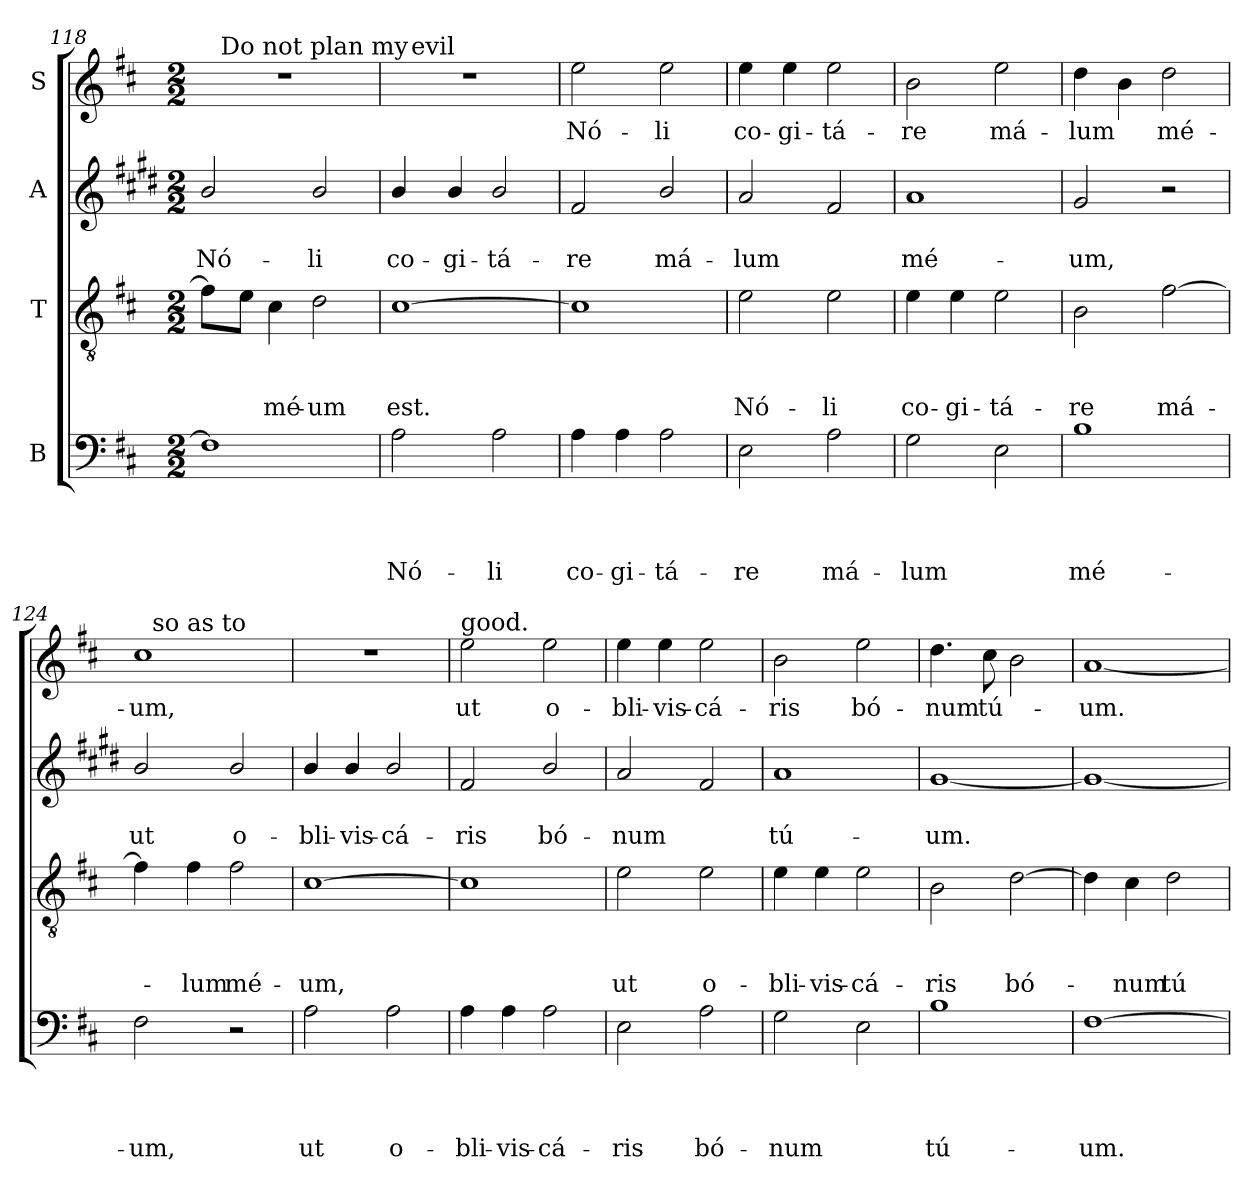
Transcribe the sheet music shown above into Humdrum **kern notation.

**kern	**text	**text	**text	**text	**kern	**text	**text	**text	**kern	**text	**text	**kern	**text
*part4	*part4	*part4	*part4	*part4	*part3	*part3	*part3	*part3	*part2	*part2	*part2	*part1	*part1
*staff4	*staff4	*staff4	*staff4	*staff4	*staff3	*staff3	*staff3	*staff3	*staff2	*staff2	*staff2	*staff1	*staff1
*I"B	*	*	*	*	*I"T	*	*	*	*I"A	*	*	*I"S	*
!!LO:LB:g=z
*clefF4	*	*	*	*	*clefGv2	*	*	*	*clefG2	*	*	*clefG2	*
*	*	*	*	*	*	*	*	*	*ITrd1c2	*	*	*	*
*k[f#c#]	*	*	*	*	*k[f#c#]	*	*	*	*k[f#c#]	*	*	*k[f#c#]	*
*D:	*	*	*	*	*D:	*	*	*	*D:	*	*	*D:	*
*M2/2	*	*	*	*	*M2/2	*	*	*	*M2/2	*	*	*M2/2	*
=118	=118	=118	=118	=118	=118	=118	=118	=118	=118	=118	=118	=118	=118
!	!	!	!	!	!	!	!	!	!	!	!LO:LY:b	!	!
*	*	*	*	*	*	*	*	*	*	*	*	*^	*
1F#]	.	.	.	.	8f#\L]	.	.	.	2a/	.	Nó-	1r	16ryy	.
!	!	!	!	!	!	!	!	!	!	!	!	!	!LO:TX:a:t=Do not plan my	!
.	.	.	.	.	.	.	.	.	.	.	.	.	2...ryy	.
.	.	.	.	.	8e\J	.	.	.	.	.	.	.	.	.
!	!	!	!	!	!	!	!	!LO:LY:b	!	!	!	!	!	!
.	.	.	.	.	4c#\	.	.	mé-	.	.	.	.	.	.
!	!	!	!	!	!	!	!	!LO:LY:b	!	!	!LO:LY:b	!	!	!
.	.	.	.	.	2d\	.	.	-um	2a/	.	-li	.	.	.
=119	=119	=119	=119	=119	=119	=119	=119	=119	=119	=119	=119	=119	=119	=119
!	!	!	!	!LO:LY:b	!	!	!	!LO:LY:b	!	!	!LO:LY:b	!	!	!
2A\	.	.	.	Nó-	[1c#	.	.	est.	4a/	.	co-	1r	16ryy	.
!	!	!	!	!	!	!	!	!	!	!	!	!	!LO:TX:a:t=evil	!
.	.	.	.	.	.	.	.	.	.	.	.	.	2...ryy	.
!	!	!	!	!	!	!	!	!	!	!	!LO:LY:b	!	!	!
.	.	.	.	.	.	.	.	.	4a/	.	-gi-	.	.	.
!	!	!	!	!LO:LY:b	!	!	!	!	!	!	!LO:LY:b	!	!	!
2A\	.	.	.	-li	.	.	.	.	2a/	.	-tá-	.	.	.
=120	=120	=120	=120	=120	=120	=120	=120	=120	=120	=120	=120	=120	=120	=120
!	!	!	!	!LO:LY:b	!	!	!	!	!	!	!LO:LY:b	!	!	!LO:LY:b
*	*	*	*	*	*	*	*	*	*	*	*	*v	*v	*
4A\	.	.	.	co-	1c#]	.	.	.	2e/	.	-re	2ee\	Nó-
!	!	!	!	!LO:LY:b	!	!	!	!	!	!	!	!	!
4A\	.	.	.	-gi-	.	.	.	.	.	.	.	.	.
!	!	!	!	!LO:LY:b	!	!	!	!	!	!	!LO:LY:b	!	!LO:LY:b
2A\	.	.	.	-tá-	.	.	.	.	2a/	.	má-	2ee\	-li
=121	=121	=121	=121	=121	=121	=121	=121	=121	=121	=121	=121	=121	=121
!	!	!	!	!LO:LY:b	!	!	!	!LO:LY:b	!	!	!LO:LY:b	!	!LO:LY:b
2E\	.	.	.	-re	2e\	.	.	Nó-	2g/	.	-lum	4ee\	co-
!	!	!	!	!	!	!	!	!	!	!	!	!	!LO:LY:b
.	.	.	.	.	.	.	.	.	.	.	.	4ee\	-gi-
!	!	!	!	!LO:LY:b	!	!	!	!LO:LY:b	!	!	!	!	!LO:LY:b
2A\	.	.	.	má-	2e\	.	.	-li	2e/	.	.	2ee\	-tá-
=122	=122	=122	=122	=122	=122	=122	=122	=122	=122	=122	=122	=122	=122
!	!	!	!	!LO:LY:b	!	!	!	!LO:LY:b	!	!	!LO:LY:b	!	!LO:LY:b
2G\	.	.	.	-lum	4e\	.	.	co-	1g	.	mé-	2b\	-re
!	!	!	!	!	!	!	!	!LO:LY:b	!	!	!	!	!
.	.	.	.	.	4e\	.	.	-gi-	.	.	.	.	.
!	!	!	!	!	!	!	!	!LO:LY:b	!	!	!	!	!LO:LY:b
2E\	.	.	.	.	2e\	.	.	-tá-	.	.	.	2ee\	má-
=123	=123	=123	=123	=123	=123	=123	=123	=123	=123	=123	=123	=123	=123
!	!	!	!	!LO:LY:b	!	!	!	!LO:LY:b	!	!	!LO:LY:b	!	!LO:LY:b
1B	.	.	.	mé-	2B\	.	.	-re	2f#/	.	-um,	4dd\	-lum
.	.	.	.	.	.	.	.	.	.	.	.	4b\	.
!	!	!	!	!	!	!	!	!LO:LY:b	!	!	!	!	!LO:LY:b
.	.	.	.	.	[2f#\	.	.	má-	2r	.	.	2dd\	mé-
!!LO:PB:g=z
=124	=124	=124	=124	=124	=124	=124	=124	=124	=124	=124	=124	=124	=124
!	!	!	!	!LO:LY:b	!	!	!	!	!	!	!LO:LY:b	!	!LO:LY:b
*	*	*	*	*	*	*	*	*	*	*	*	*^	*
2F#\	.	.	.	-um,	4f#\]	.	.	.	2a/	.	ut	1cc#	16ryy	-um,
!	!	!	!	!	!	!	!	!	!	!	!	!	!LO:TX:a:t=so as to	!
.	.	.	.	.	.	.	.	.	.	.	.	.	2...ryy	.
!	!	!	!	!	!	!	!	!LO:LY:b	!	!	!	!	!	!
.	.	.	.	.	4f#\	.	.	-lum	.	.	.	.	.	.
!	!	!	!	!	!	!	!	!LO:LY:b	!	!	!LO:LY:b	!	!	!
2r	.	.	.	.	2f#\	.	.	mé-	2a/	.	o-	.	.	.
=125	=125	=125	=125	=125	=125	=125	=125	=125	=125	=125	=125	=125	=125	=125
!	!	!	!	!	!	!	!	!	!	!	!	!LO:TX:a:t=forget thy	!	!
!	!	!	!	!LO:LY:b	!	!	!	!LO:LY:b	!	!	!LO:LY:b	!	!	!
*	*	*	*	*	*	*	*	*	*	*	*	*v	*v	*
2A\	.	.	.	ut	[1c#	.	.	-um,	4a/	.	-bli-	1r	.
!	!	!	!	!	!	!	!	!	!	!	!LO:LY:b	!	!
.	.	.	.	.	.	.	.	.	4a/	.	-vis-	.	.
!	!	!	!	!LO:LY:b	!	!	!	!	!	!	!LO:LY:b	!	!
2A\	.	.	.	o-	.	.	.	.	2a/	.	-cá-	.	.
=126	=126	=126	=126	=126	=126	=126	=126	=126	=126	=126	=126	=126	=126
!	!	!	!	!	!	!	!	!	!	!	!	!LO:TX:a:t=good.	!
!	!	!	!	!LO:LY:b	!	!	!	!	!	!	!LO:LY:b	!	!LO:LY:b
4A\	.	.	.	-bli-	1c#]	.	.	.	2e/	.	-ris	2ee\	ut
!	!	!	!	!LO:LY:b	!	!	!	!	!	!	!	!	!
4A\	.	.	.	-vis-	.	.	.	.	.	.	.	.	.
!	!	!	!	!LO:LY:b	!	!	!	!	!	!	!LO:LY:b	!	!LO:LY:b
2A\	.	.	.	-cá-	.	.	.	.	2a/	.	bó-	2ee\	o-
=127	=127	=127	=127	=127	=127	=127	=127	=127	=127	=127	=127	=127	=127
!	!	!	!	!LO:LY:b	!	!	!	!LO:LY:b	!	!	!LO:LY:b	!	!LO:LY:b
2E\	.	.	.	-ris	2e\	.	.	ut	2g/	.	-num	4ee\	-bli-
!	!	!	!	!	!	!	!	!	!	!	!	!	!LO:LY:b
.	.	.	.	.	.	.	.	.	.	.	.	4ee\	-vis-
!	!	!	!	!LO:LY:b	!	!	!	!LO:LY:b	!	!	!	!	!LO:LY:b
2A\	.	.	.	bó-	2e\	.	.	o-	2e/	.	.	2ee\	-cá-
=128	=128	=128	=128	=128	=128	=128	=128	=128	=128	=128	=128	=128	=128
!	!	!	!	!LO:LY:b	!	!	!	!LO:LY:b	!	!	!LO:LY:b	!	!LO:LY:b
2G\	.	.	.	-num	4e\	.	.	-bli-	1g	.	tú-	2b\	-ris
!	!	!	!	!	!	!	!	!LO:LY:b	!	!	!	!	!
.	.	.	.	.	4e\	.	.	-vis-	.	.	.	.	.
!	!	!	!	!	!	!	!	!LO:LY:b	!	!	!	!	!LO:LY:b
2E\	.	.	.	.	2e\	.	.	-cá-	.	.	.	2ee\	bó-
=129	=129	=129	=129	=129	=129	=129	=129	=129	=129	=129	=129	=129	=129
!	!	!	!	!LO:LY:b	!	!	!	!LO:LY:b	!	!	!LO:LY:b	!	!LO:LY:b
1B	.	.	.	tú-	2B\	.	.	-ris	[1f#	.	-um.	4.dd\	-num
!	!	!	!	!	!	!	!	!	!	!	!	!	!LO:LY:b
.	.	.	.	.	.	.	.	.	.	.	.	8cc#\	tú-
!	!	!	!	!	!	!	!	!LO:LY:b	!	!	!	!	!
.	.	.	.	.	[2d\	.	.	bó-	.	.	.	2b\	.
!!LO:LB:g=z
=130	=130	=130	=130	=130	=130	=130	=130	=130	=130	=130	=130	=130	=130
!	!	!	!	!LO:LY:b	!	!	!	!	!	!	!	!	!LO:LY:b
[1F#	.	.	.	-um.	4d\]	.	.	.	1f#_	.	.	[1a	-um.
!	!	!	!	!	!	!	!	!LO:LY:b	!	!	!	!	!
.	.	.	.	.	4c#\	.	.	-num	.	.	.	.	.
!	!	!	!	!	!	!	!	!LO:LY:b	!	!	!	!	!
.	.	.	.	.	2d\	.	.	tú-	.	.	.	.	.
=	=	=	=	=	=	=	=	=	=	=	=	=	=
*-	*-	*-	*-	*-	*-	*-	*-	*-	*-	*-	*-	*-	*-
